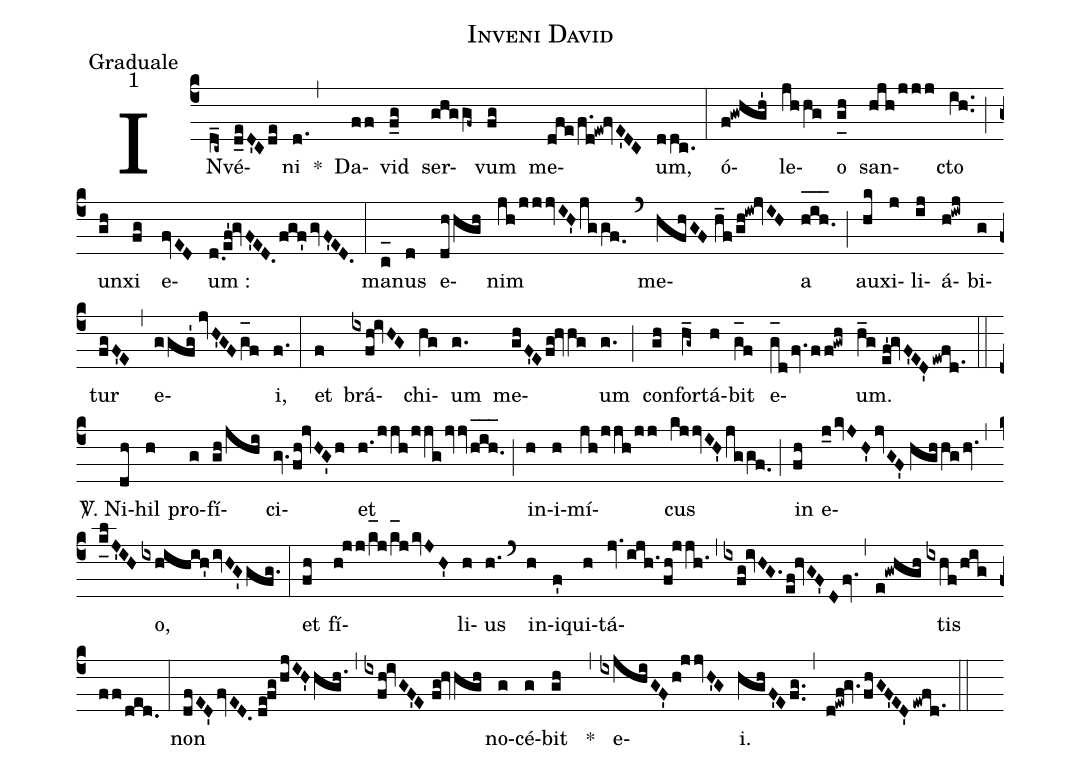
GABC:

name:Inveni David;
office-part:Graduale;
mode:1;
%%
(c4) IN(d_c~)vé(d_eD'Cde)ni(d.) <clear>*(,) Da(ff)vid(f_g) ser(ghggf~)vum(fg) me(dfe/f.d!ew!fvE'DC)um,(ddc.) (:) ó(f!gwhgh')le(jhhg)o(g_[uh:l]h) san(hjh/jjj)cto(ih..) (;) un(gh)xi(fg) e(fvED)um :(d.0/[-0.5]ef'!gvF'ED.fgf'gvF'ED.) (:) ma(c_[oh:h])nus(d) e(dhhgh)nim(jh/jjjvIH'jggf.0) (`) me(hfhGF//h_f/gh!iw!jvIH)a(h_[oh:h]i_[oh:h]h._[oh:h]) (;) au(hk)xi(j)li(ij)á(h!iwj)bi(g)tur(fgF'E) (,) e(ggfg'jvH'GFg_[oh:h]f)i,(f.) (:) et(f) brá(ixfh!ivHG)chi(hg)um(g.) me(ghF'Efg!hvhg)um(g.) (;) con(gh)for(h_g~)tá(h)bit(g_[oh:h]f) e(g_[oh:h]dfv.ff!gwh)um.(h_g//ef'!gvF'ED'ewfd.1) (::) <sp>V/</sp>. Ni(dh)hil(h) pro(g)fí(gh/jhi)ci(gv.fh!jvHG'h)et(h./jjh/jjgjvvh_[oh:h]i_[oh:h]h._[oh:h]) (;) in(h)i(h)mí(jh/jjh/jj)cus(kjjvIH'jggf.0) (;) in(fh) e(j_0kvJH'jvGF'//hghhghv.)(,)(k_[uh:l]lJ'IH)o,(ixhihih'ivHG'gfg.) (:) et(fh) fí(h!jj/k_[oh:h+1mm]j/k_[oh:h+1mm]jkvJH')li(h)us(h.) (`) in(h)i(f')qui(h)tá(jv.ijh.1fh!jjh.)(,)(ixfg!ivHG.ef!hvGF'Dfv.)(,)(e!gwhgh)tis(ixhf/higff/ded.) (:) non(dfED'fvED.//de!fg/hjIH'hgh.) (,) (ixfh!ivGF'E/!/!fg!hvhgh) no(g)cé(g)bit(gh) <clear>*(,) e(ixjhiGF'h!jjvH'G)i.(hghF'Efg..) (,) (d!ewf!gv.fhGF'ED'ewfd.1) (::)
